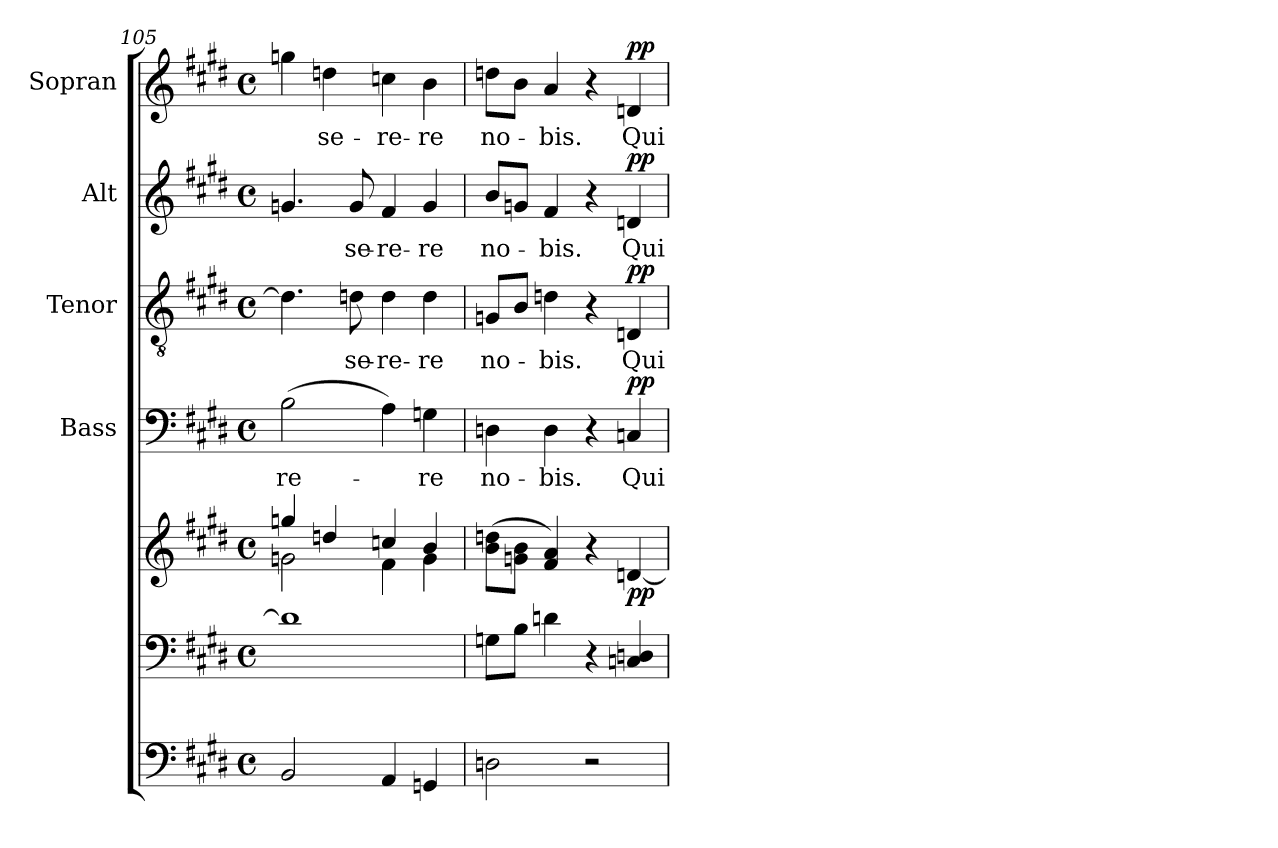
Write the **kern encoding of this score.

**kern	**kern	**kern	**dynam	**kern	**text	**dynam	**kern	**text	**dynam	**kern	**text	**dynam	**kern	**text	**dynam
*part6	*part5	*part5	*part5	*part4	*part4	*part4	*part3	*part3	*part3	*part2	*part2	*part2	*part1	*part1	*part1
*staff7	*staff6	*staff5	*staff5/6	*staff4	*staff4	*staff4	*staff3	*staff3	*staff3	*staff2	*staff2	*staff2	*staff1	*staff1	*staff1
*	*	*	*	*I"Bass	*	*	*I"Tenor	*	*	*I"Alt	*	*	*I"Sopran	*	*
*	*	*	*	*I'B.	*	*	*I'T.	*	*	*I'A.	*	*	*I'S.	*	*
*clefF4	*clefF4	*clefG2	*	*clefF4	*	*	*clefGv2	*	*	*clefG2	*	*	*clefG2	*	*
*ITrd7c12	*	*	*	*	*	*	*	*	*	*	*	*	*	*	*
*k[f#c#g#d#]	*k[f#c#g#d#]	*k[f#c#g#d#]	*	*k[f#c#g#d#]	*	*	*k[f#c#g#d#]	*	*	*k[f#c#g#d#]	*	*	*k[f#c#g#d#]	*	*
*E:	*E:	*E:	*	*E:	*	*	*E:	*	*	*E:	*	*	*E:	*	*
*M4/4	*M4/4	*M4/4	*	*M4/4	*	*	*M4/4	*	*	*M4/4	*	*	*M4/4	*	*
*met(c)	*met(c)	*met(c)	*	*met(c)	*	*	*met(c)	*	*	*met(c)	*	*	*met(c)	*	*
=105	=105	=105	=105	=105	=105	=105	=105	=105	=105	=105	=105	=105	=105	=105	=105
*	*	*^	*	*	*	*	*	*	*	*	*	*	*	*	*
!	!	!	!	!	!	!LO:LY:b	!	!	!	!	!	!	!	!	!	!
2BBB/	1d]	4ggn/	2gn\	.	(>2B\	-re-	.	4.d\]	.	.	4.gn/	.	.	4ggn\	.	.
!	!	!	!	!	!	!	!	!	!	!	!	!	!	!	!LO:LY:b	!
.	.	4ddn/	.	.	.	.	.	.	.	.	.	.	.	4ddn\	-se-	.
!	!	!	!	!	!	!	!	!	!LO:LY:b	!	!	!LO:LY:b	!	!	!	!
.	.	.	.	.	.	.	.	8dn\	-se-	.	8g/	-se-	.	.	.	.
!	!	!	!	!	!	!	!	!	!LO:LY:b	!	!	!LO:LY:b	!	!	!LO:LY:b	!
4AAA/	.	4ccn/	4f#\	.	4A\)	.	.	4d\	-re-	.	4f#/	-re-	.	4ccn\	-re-	.
!	!	!	!	!	!	!LO:LY:b	!	!	!LO:LY:b	!	!	!LO:LY:b	!	!	!LO:LY:b	!
4GGGn/	.	4b/	4g\	.	4Gn\	-re	.	4d\	-re	.	4g/	-re	.	4b\	-re	.
=106	=106	=106	=106	=106	=106	=106	=106	=106	=106	=106	=106	=106	=106	=106	=106	=106
!	!	!	!	!	!	!LO:LY:b	!	!	!LO:LY:b	!	!	!LO:LY:b	!	!	!LO:LY:b	!
*	*	*v	*v	*	*	*	*	*	*	*	*	*	*	*	*	*
2DDn\	8Gn\L	(>8b\ 8ddn\L	.	4Dn\	no-	.	8Gn/L	no-	.	8b/L	no-	.	8ddn\L	no-	.
.	8B\J	8gn\ 8b\J	.	.	.	.	8B/J	.	.	8gn/J	.	.	8b\J	.	.
!	!	!	!	!	!LO:LY:b	!	!	!LO:LY:b	!	!	!LO:LY:b	!	!	!LO:LY:b	!
.	4dn\	4f#/ 4a/)	.	4D\	-bis.	.	4dn\	-bis.	.	4f#/	-bis.	.	4a/	-bis.	.
2r	4r	4r	.	4r	.	.	4r	.	.	4r	.	.	4r	.	.
!	!	!	!LO:DY:b	!	!LO:LY:b	!LO:DY:a	!	!LO:LY:b	!LO:DY:a	!	!LO:LY:b	!LO:DY:a	!	!LO:LY:b	!LO:DY:a
.	4Cn/ 4Dn/	[4dn/	pp	4Cn/	Qui	pp	4Dn/	Qui	pp	4dn/	Qui	pp	4dn/	Qui	pp
=	=	=	=	=	=	=	=	=	=	=	=	=	=	=	=
*-	*-	*-	*-	*-	*-	*-	*-	*-	*-	*-	*-	*-	*-	*-	*-
